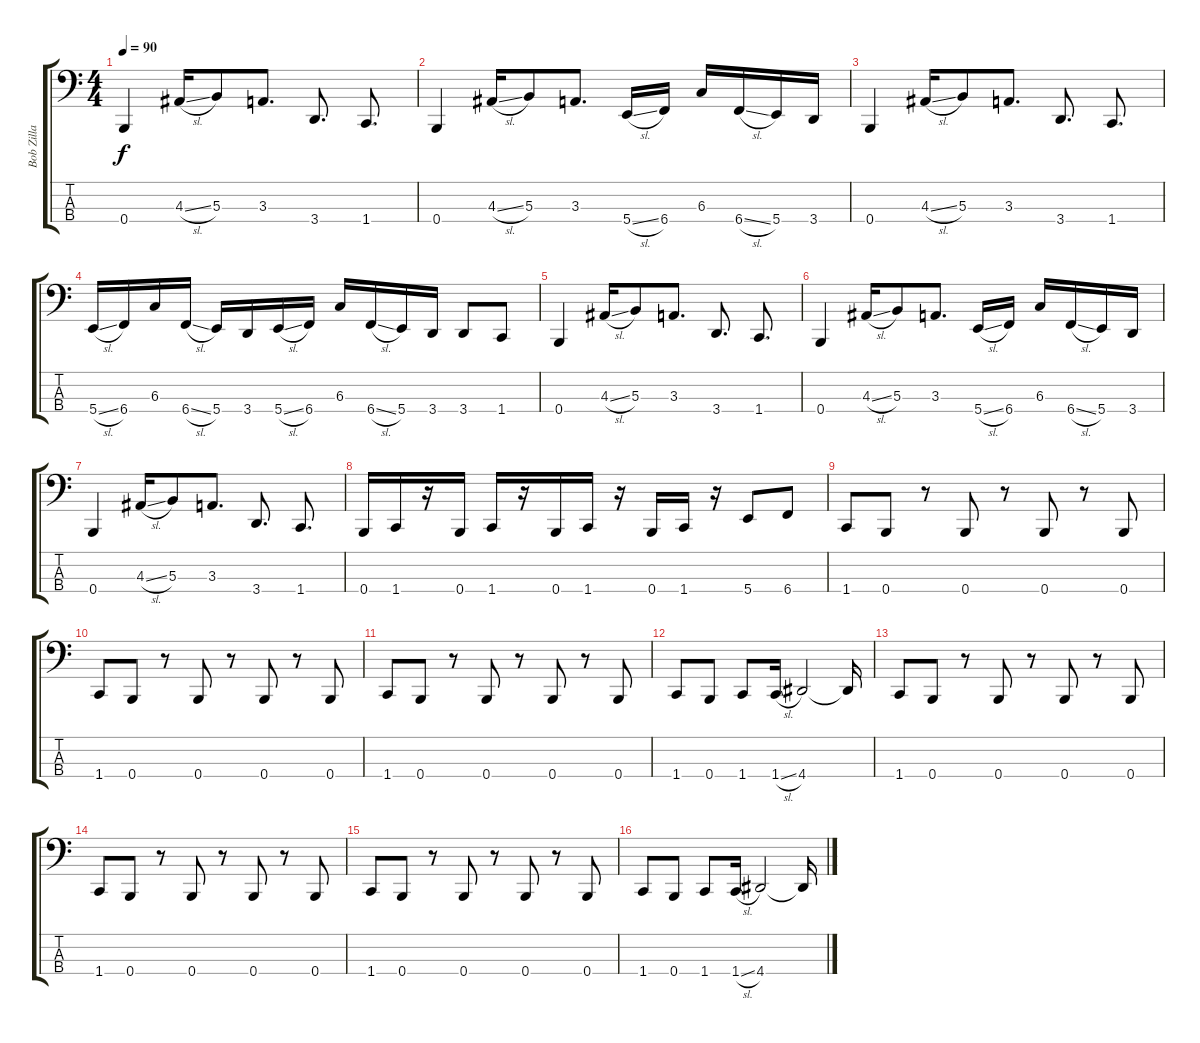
\track ("Bob Zilla" "Bob Zilla") {instrument electricbassfinger}
\staff {score tabs}
\tuning (E2 B1 Gb1 B0) {hide}
\ts (4 4)
\tempo 90
\clef f4
\ks c
0.4.4{dy f} 4.3{sl}.16 5.3.8 3.3.8{d} 3.4.8{d} 1.4.8{d} |
0.4.4 4.3{sl}.16 5.3.8 3.3.8{d} 5.4{sl}.16 6.4.16 6.3.16 6.4{sl}.16 5.4.16 3.4.16 |
0.4.4 4.3{sl}.16 5.3.8 3.3.8{d} 3.4.8{d} 1.4.8{d} |
5.4{sl}.16 6.4.16 6.3.16 6.4{sl}.16 5.4.16 3.4.16 5.4{sl}.16 6.4.16 6.3.16 6.4{sl}.16 5.4.16 3.4.16 3.4.8 1.4.8 |
0.4.4 4.3{sl}.16 5.3.8 3.3.8{d} 3.4.8{d} 1.4.8{d} |
0.4.4 4.3{sl}.16 5.3.8 3.3.8{d} 5.4{sl}.16 6.4.16 6.3.16 6.4{sl}.16 5.4.16 3.4.16 |
0.4.4 4.3{sl}.16 5.3.8 3.3.8{d} 3.4.8{d} 1.4.8{d} |
0.4.16 1.4.16 r.16 0.4.16 1.4.16 r.16 0.4.16 1.4.16 r.16 0.4.16 1.4.16 r.16 5.4.8 6.4.8 |
1.4.8 0.4.8 r.8 0.4.8 r.8 0.4.8 r.8 0.4.8 |
1.4.8 0.4.8 r.8 0.4.8 r.8 0.4.8 r.8 0.4.8 |
1.4.8 0.4.8 r.8 0.4.8 r.8 0.4.8 r.8 0.4.8 |
1.4.8 0.4.8 1.4.8 1.4{sl}.16 4.4.2 4.4{t}.16 |
1.4.8 0.4.8 r.8 0.4.8 r.8 0.4.8 r.8 0.4.8 |
1.4.8 0.4.8 r.8 0.4.8 r.8 0.4.8 r.8 0.4.8 |
1.4.8 0.4.8 r.8 0.4.8 r.8 0.4.8 r.8 0.4.8 |
1.4.8 0.4.8 1.4.8 1.4{sl}.16 4.4.2 4.4{t}.16
